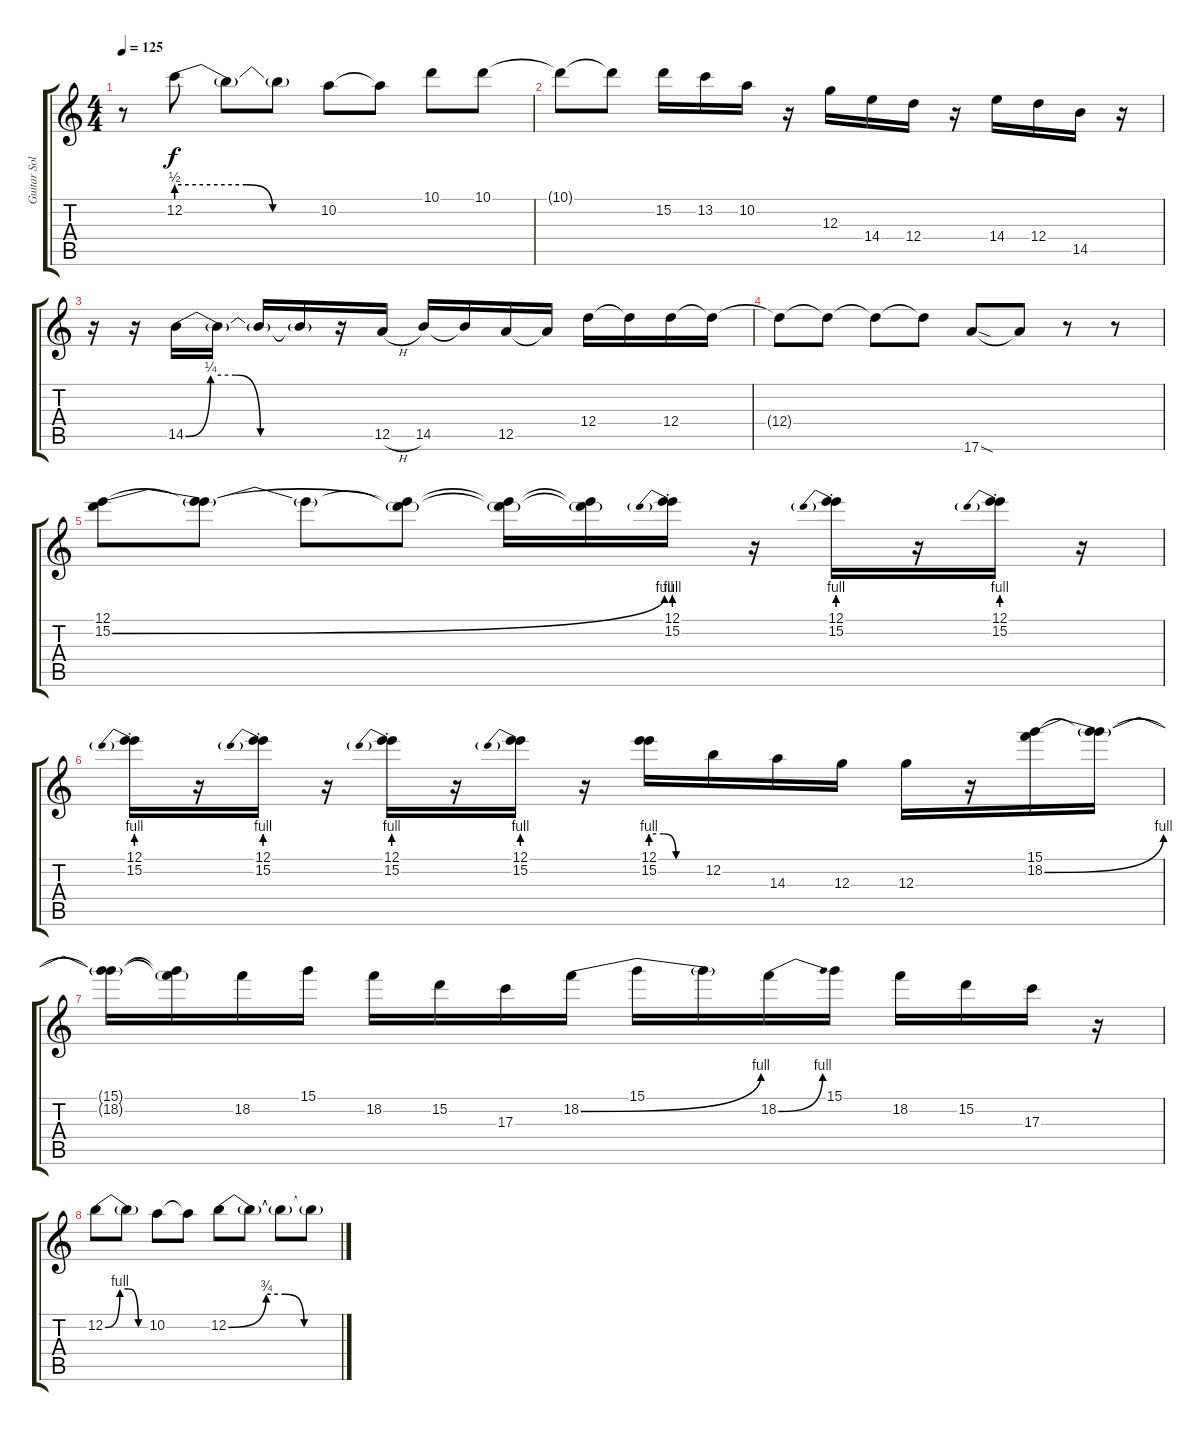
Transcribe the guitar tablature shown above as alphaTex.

\track ("Guitar Solo" "Guitar Sol") {instrument overdrivenguitar}
\staff {score tabs}
\tuning (E4 B3 G3 D3 A2 E2) {hide}
\ts (4 4)
\tempo 125
\clef g2
\ks c
r.8{dy f} 12.2{be (custom 0 2 29 2 40 0 60 0)}.8 12.2{t}.8 12.2{t}.8 10.2.8 10.2{t}.8 10.1.8 10.1.8 |
10.1{t}.8 10.1{t}.8 15.2.16 13.2.16 10.2.16 r.16 12.3.16 14.4.16 12.4.16 r.16 14.4.16 12.4.16 14.5.16 r.16 |
r.16 r.16 14.5{be (custom 0 0 10 1 20 1 30 0 60 0)}.16 14.5{t}.16 14.5{t}.16 14.5{t}.16 r.16 12.5{h}.16 14.5.16 14.5{t}.16 12.5.16 12.5{t}.16 12.4.16 12.4{t}.16 12.4.16 12.4{t}.16 |
12.4{t}.8 12.4{t}.8 12.4{t}.8 12.4{t}.8 17.6{sod}.8 17.6{t}.8 r.8 r.8 |
(12.1 15.2{be (bend 0 0 60 4)}).8 (12.1{t} 15.2{t}).8 15.2{t}.8 (12.1{t} 15.2{t}).8 (12.1{t} 15.2{t}).16 (12.1{t} 15.2{t}).16 (12.1{st} 15.2{be (prebend 0 4 60 4)}).16 r.16 (12.1{st} 15.2{be (prebend 0 4 60 4)}).16 r.16 (12.1{st} 15.2{be (prebend 0 4 60 4)}).16 r.16 |
(12.1{st} 15.2{be (prebend 0 4 60 4)}).16 r.16 (12.1{st} 15.2{be (prebend 0 4 60 4)}).16 r.16 (12.1{st} 15.2{be (prebend 0 4 60 4)}).16 r.16 (12.1 15.2{be (prebend 0 4 60 4)}).16 r.16 (12.1 15.2{be (custom 0 4 15 4 30 0 60 0)}).16 12.2.16 14.3.16 12.3.16 12.3.16 r.16 (15.1 18.2{be (bend 0 0 60 4)}).16 (15.1{t} 18.2{t}).16 |
(15.1{t} 18.2{t}).16 (15.1{t} 18.2{t}).16 18.2.16 15.1.16 18.2.16 15.2.16 17.3.16 18.2{be (bend 0 0 60 4)}.16 15.1.16 18.2{t}.16 18.2{be (bend 0 0 60 4)}.16 15.1.16 18.2.16 15.2.16 17.3.16 r.16 |
12.2{be (custom 0 0 20 4 31 4 45 0 60 0)}.8 12.2{t}.8 10.2.8 10.2{t}.8 12.2{be (custom 0 0 20 3 30 3 40 0 60 0)}.8 12.2{t}.8 12.2{t}.8 12.2{t}.8
